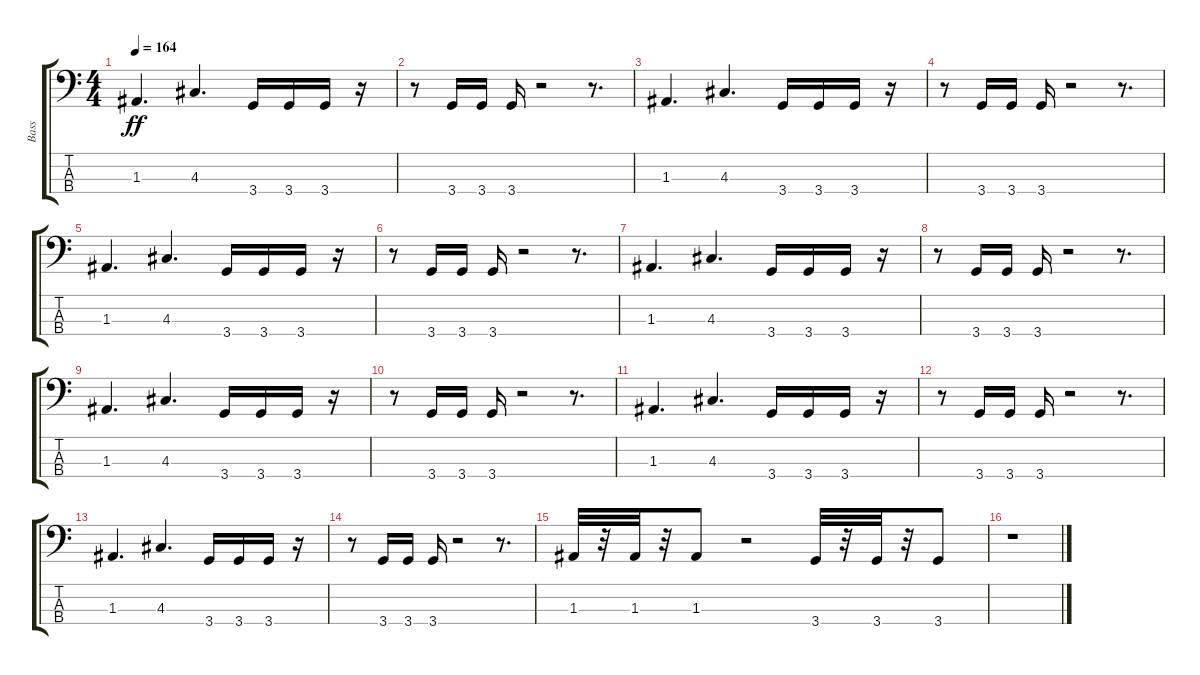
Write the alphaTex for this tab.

\track ("Bass           " "Bass      ") {instrument electricbassfinger}
\staff {score tabs}
\tuning (G2 D2 A1 E1) {hide}
\ts (4 4)
\tempo 164
\clef f4
\ks c
1.3.4{d dy ff} 4.3.4{d} 3.4.16 3.4.16 3.4.16 r.16 |
r.8 3.4.16 3.4.16 3.4.16 r.2 r.8{d} |
1.3.4{d} 4.3.4{d} 3.4.16 3.4.16 3.4.16 r.16 |
r.8 3.4.16 3.4.16 3.4.16 r.2 r.8{d} |
1.3.4{d} 4.3.4{d} 3.4.16 3.4.16 3.4.16 r.16 |
r.8 3.4.16 3.4.16 3.4.16 r.2 r.8{d} |
1.3.4{d} 4.3.4{d} 3.4.16 3.4.16 3.4.16 r.16 |
r.8 3.4.16 3.4.16 3.4.16 r.2 r.8{d} |
1.3.4{d} 4.3.4{d} 3.4.16 3.4.16 3.4.16 r.16 |
r.8 3.4.16 3.4.16 3.4.16 r.2 r.8{d} |
1.3.4{d} 4.3.4{d} 3.4.16 3.4.16 3.4.16 r.16 |
r.8 3.4.16 3.4.16 3.4.16 r.2 r.8{d} |
1.3.4{d} 4.3.4{d} 3.4.16 3.4.16 3.4.16 r.16 |
r.8 3.4.16 3.4.16 3.4.16 r.2 r.8{d} |
1.3.32 r.32 1.3.32 r.32 1.3.8 r.2 3.4.32 r.32 3.4.32 r.32 3.4.8 |
r.1
